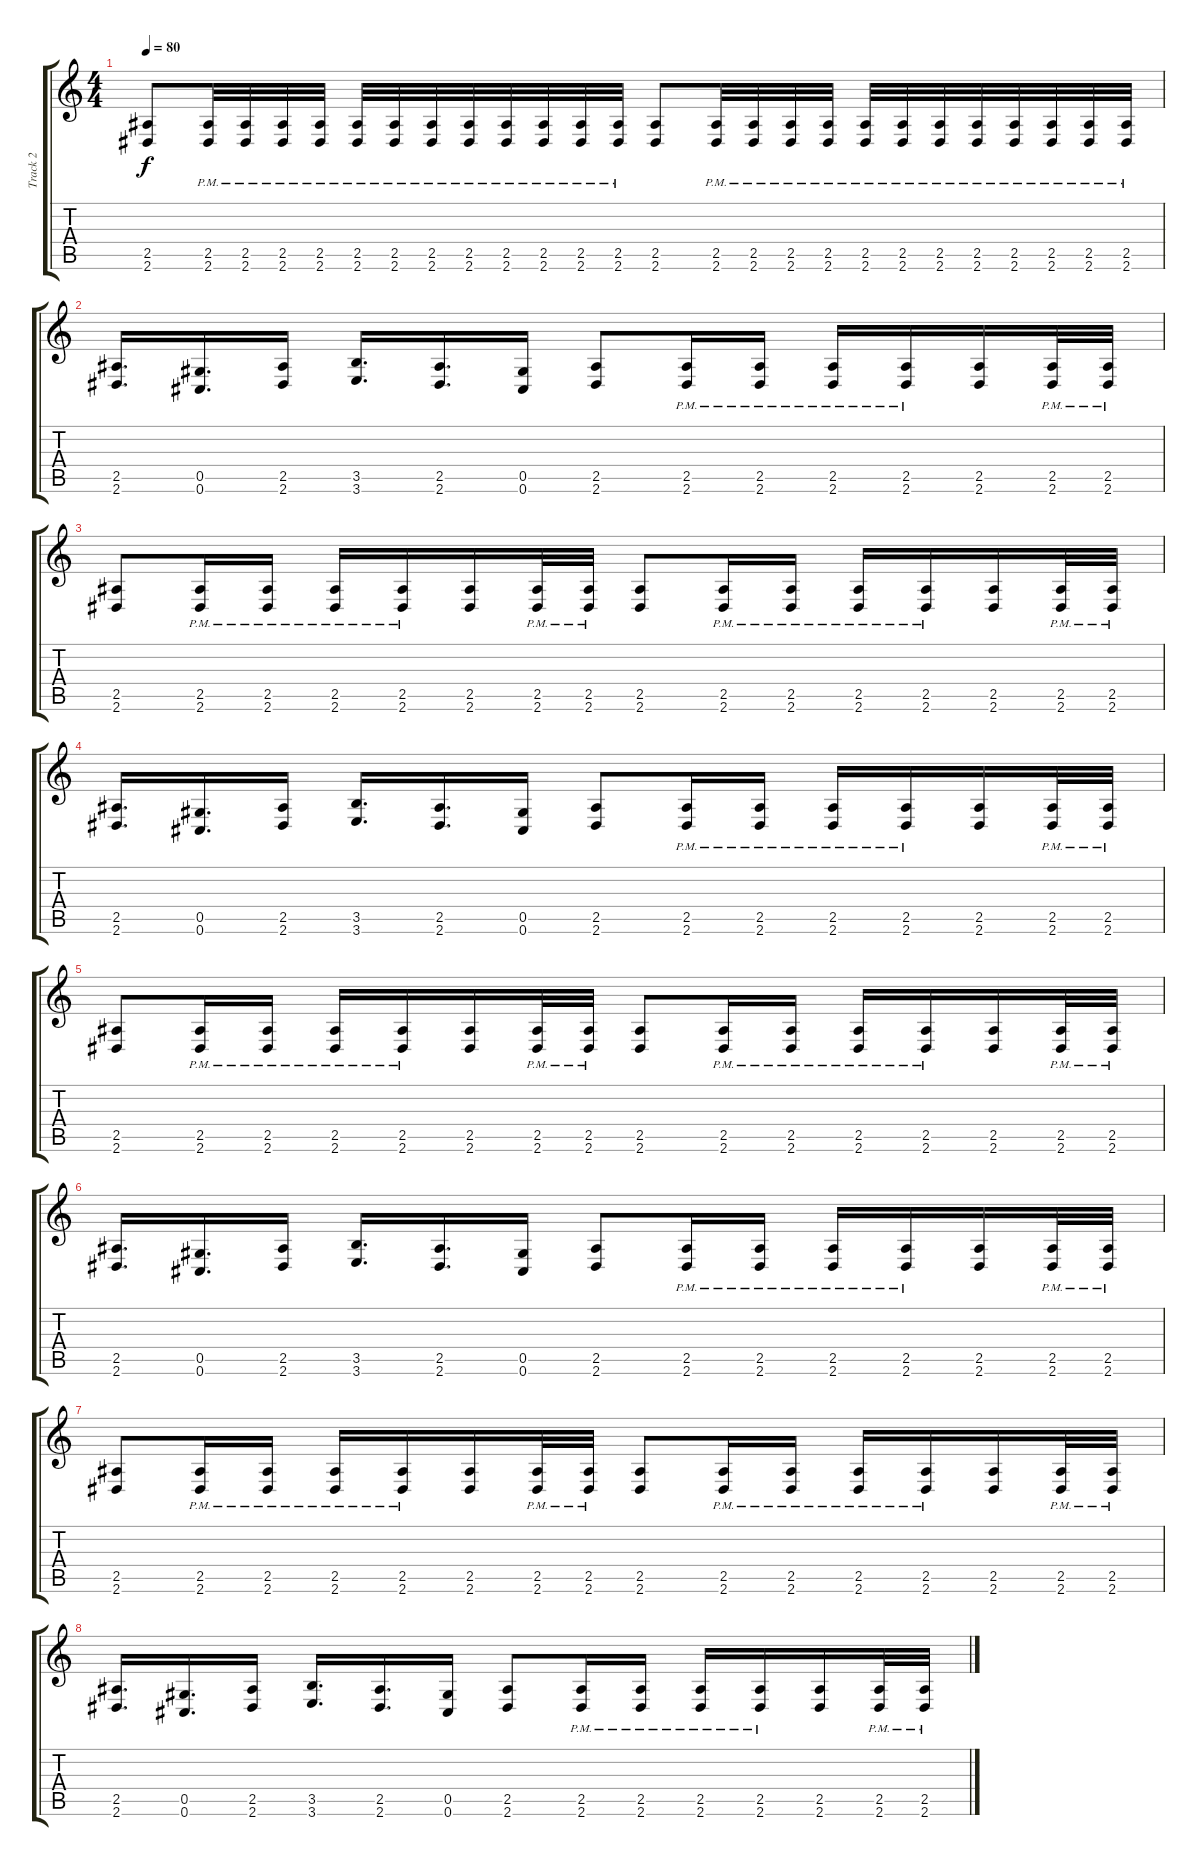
\track ("Track 2" "Track 2") {instrument distortionguitar}
\staff {score tabs}
\tuning (Eb4 Bb3 Gb3 Db3 Ab2 Db2) {hide}
\ts (4 4)
\tempo 80
\clef g2
\ks c
(2.5 2.6).8{dy f} (2.5{pm} 2.6{pm}).32 (2.5{pm} 2.6{pm}).32 (2.5{pm} 2.6{pm}).32 (2.5{pm} 2.6{pm}).32 (2.5{pm} 2.6{pm}).32 (2.5{pm} 2.6{pm}).32 (2.5{pm} 2.6{pm}).32 (2.5{pm} 2.6{pm}).32 (2.5{pm} 2.6{pm}).32 (2.5{pm} 2.6{pm}).32 (2.5{pm} 2.6{pm}).32 (2.5{pm} 2.6{pm}).32 (2.5 2.6).8 (2.5{pm} 2.6{pm}).32 (2.5{pm} 2.6{pm}).32 (2.5{pm} 2.6{pm}).32 (2.5{pm} 2.6{pm}).32 (2.5{pm} 2.6{pm}).32 (2.5{pm} 2.6{pm}).32 (2.5{pm} 2.6{pm}).32 (2.5{pm} 2.6{pm}).32 (2.5{pm} 2.6{pm}).32 (2.5{pm} 2.6{pm}).32 (2.5{pm} 2.6{pm}).32 (2.5{pm} 2.6{pm}).32 |
(2.5 2.6).16{d} (0.5 0.6).16{d} (2.5 2.6).16 (3.5 3.6).16{d} (2.5 2.6).16{d} (0.5 0.6).16 (2.5 2.6).8 (2.5{pm} 2.6{pm}).16 (2.5{pm} 2.6{pm}).16 (2.5{pm} 2.6{pm}).16 (2.5{pm} 2.6{pm}).16 (2.5 2.6).16 (2.5{pm} 2.6{pm}).32 (2.5{pm} 2.6{pm}).32 |
(2.5 2.6).8 (2.5{pm} 2.6{pm}).16 (2.5{pm} 2.6{pm}).16 (2.5{pm} 2.6{pm}).16 (2.5{pm} 2.6{pm}).16 (2.5 2.6).16 (2.5{pm} 2.6{pm}).32 (2.5{pm} 2.6{pm}).32 (2.5 2.6).8 (2.5{pm} 2.6{pm}).16 (2.5{pm} 2.6{pm}).16 (2.5{pm} 2.6{pm}).16 (2.5{pm} 2.6{pm}).16 (2.5 2.6).16 (2.5{pm} 2.6{pm}).32 (2.5{pm} 2.6{pm}).32 |
(2.5 2.6).16{d} (0.5 0.6).16{d} (2.5 2.6).16 (3.5 3.6).16{d} (2.5 2.6).16{d} (0.5 0.6).16 (2.5 2.6).8 (2.5{pm} 2.6{pm}).16 (2.5{pm} 2.6{pm}).16 (2.5{pm} 2.6{pm}).16 (2.5{pm} 2.6{pm}).16 (2.5 2.6).16 (2.5{pm} 2.6{pm}).32 (2.5{pm} 2.6{pm}).32 |
(2.5 2.6).8 (2.5{pm} 2.6{pm}).16 (2.5{pm} 2.6{pm}).16 (2.5{pm} 2.6{pm}).16 (2.5{pm} 2.6{pm}).16 (2.5 2.6).16 (2.5{pm} 2.6{pm}).32 (2.5{pm} 2.6{pm}).32 (2.5 2.6).8 (2.5{pm} 2.6{pm}).16 (2.5{pm} 2.6{pm}).16 (2.5{pm} 2.6{pm}).16 (2.5{pm} 2.6{pm}).16 (2.5 2.6).16 (2.5{pm} 2.6{pm}).32 (2.5{pm} 2.6{pm}).32 |
(2.5 2.6).16{d} (0.5 0.6).16{d} (2.5 2.6).16 (3.5 3.6).16{d} (2.5 2.6).16{d} (0.5 0.6).16 (2.5 2.6).8 (2.5{pm} 2.6{pm}).16 (2.5{pm} 2.6{pm}).16 (2.5{pm} 2.6{pm}).16 (2.5{pm} 2.6{pm}).16 (2.5 2.6).16 (2.5{pm} 2.6{pm}).32 (2.5{pm} 2.6{pm}).32 |
(2.5 2.6).8 (2.5{pm} 2.6{pm}).16 (2.5{pm} 2.6{pm}).16 (2.5{pm} 2.6{pm}).16 (2.5{pm} 2.6{pm}).16 (2.5 2.6).16 (2.5{pm} 2.6{pm}).32 (2.5{pm} 2.6{pm}).32 (2.5 2.6).8 (2.5{pm} 2.6{pm}).16 (2.5{pm} 2.6{pm}).16 (2.5{pm} 2.6{pm}).16 (2.5{pm} 2.6{pm}).16 (2.5 2.6).16 (2.5{pm} 2.6{pm}).32 (2.5{pm} 2.6{pm}).32 |
(2.5 2.6).16{d} (0.5 0.6).16{d} (2.5 2.6).16 (3.5 3.6).16{d} (2.5 2.6).16{d} (0.5 0.6).16 (2.5 2.6).8 (2.5{pm} 2.6{pm}).16 (2.5{pm} 2.6{pm}).16 (2.5{pm} 2.6{pm}).16 (2.5{pm} 2.6{pm}).16 (2.5 2.6).16 (2.5{pm} 2.6{pm}).32 (2.5{pm} 2.6{pm}).32
